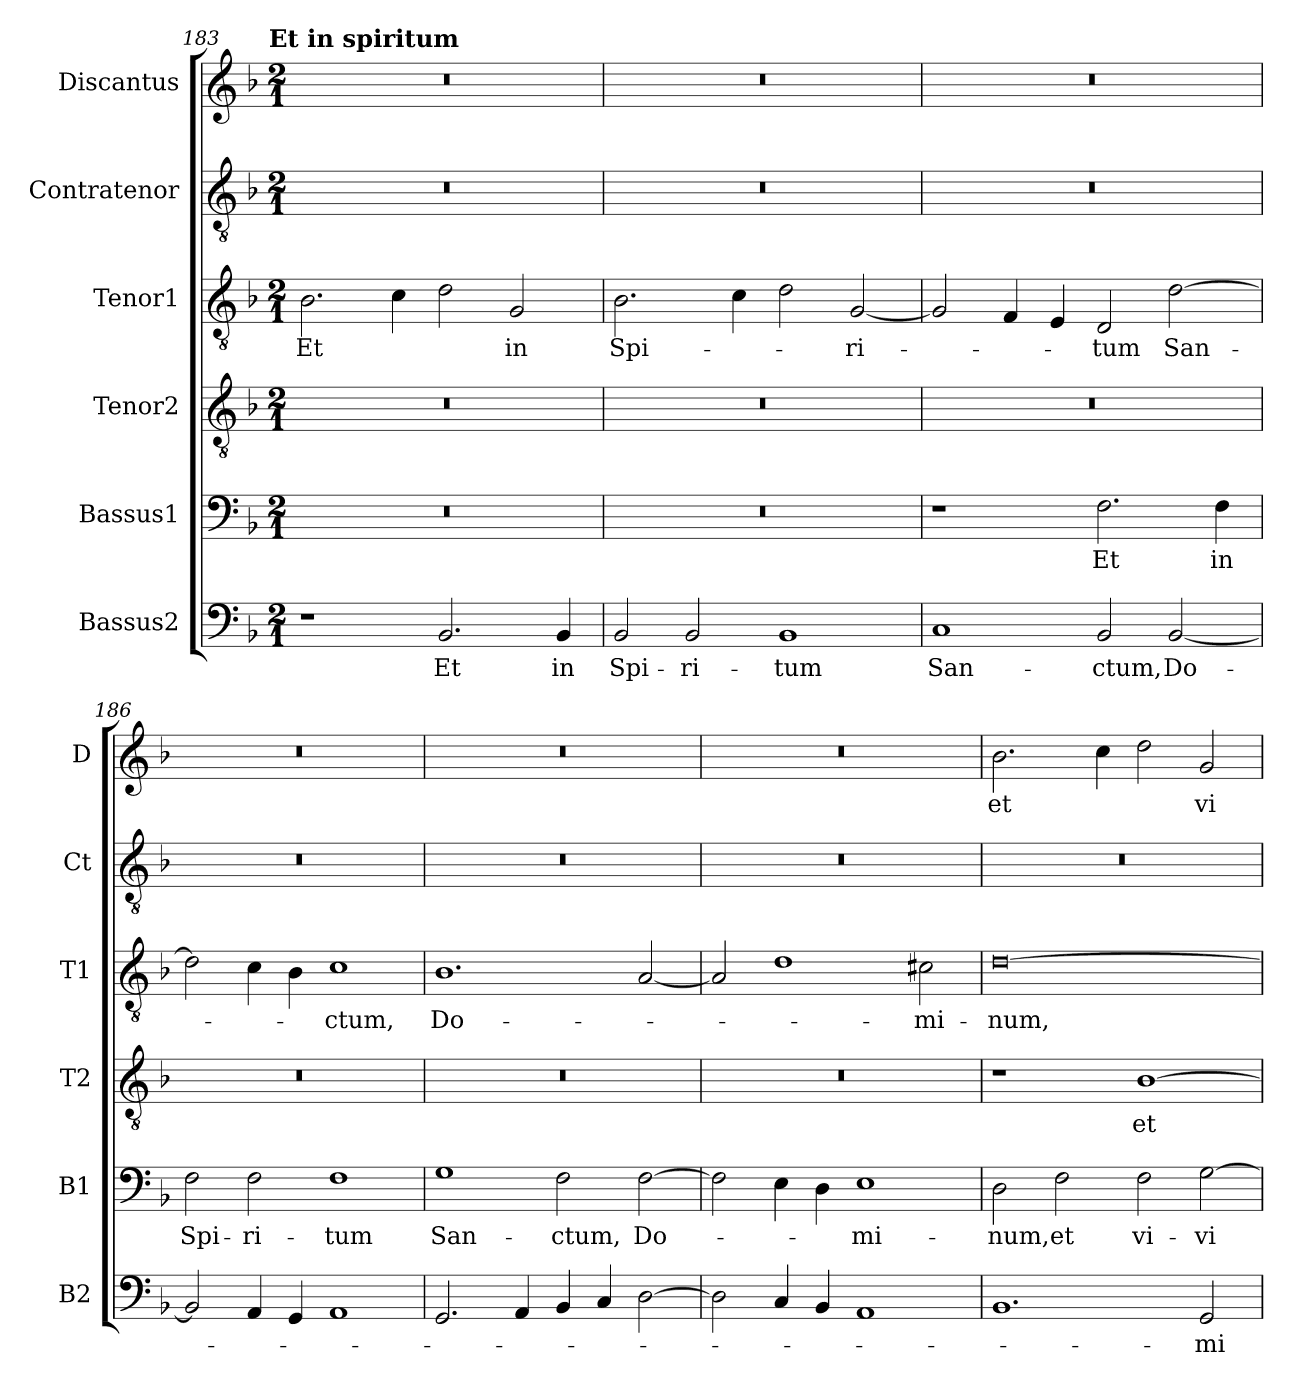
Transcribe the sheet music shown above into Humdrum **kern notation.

**kern	**text	**kern	**text	**kern	**text	**kern	**text	**kern	**kern	**text
*part6	*part6	*part5	*part5	*part4	*part4	*part3	*part3	*part2	*part1	*part1
*staff6	*staff6	*staff5	*staff5	*staff4	*staff4	*staff3	*staff3	*staff2	*staff1	*staff1
*I"Bassus2	*	*I"Bassus1	*	*I"Tenor2	*	*I"Tenor1	*	*I"Contratenor	*I"Discantus	*
*I'B2	*	*I'B1	*	*I'T2	*	*I'T1	*	*I'Ct	*I'D	*
!!LO:LB:g=z
*clefF4	*	*clefF4	*	*clefGv2	*	*clefGv2	*	*clefGv2	*clefG2	*
*k[b-]	*	*k[b-]	*	*k[b-]	*	*k[b-]	*	*k[b-]	*k[b-]	*
!!LO:TX:omd:t=Et in spiritum
*M2/1	*	*M2/1	*	*M2/1	*	*M2/1	*	*M2/1	*M2/1	*
=183	=183	=183	=183	=183	=183	=183	=183	=183	=183	=183
1r	.	0r	.	0r	.	2.B-\	Et	0r	0r	.
.	.	.	.	.	.	4c\	.	.	.	.
2.BB-/	Et	.	.	.	.	2d\	.	.	.	.
.	.	.	.	.	.	2G/	in	.	.	.
4BB-/	in	.	.	.	.	.	.	.	.	.
=184	=184	=184	=184	=184	=184	=184	=184	=184	=184	=184
2BB-/	Spi-	0r	.	0r	.	2.B-\	Spi-	0r	0r	.
2BB-/	-ri-	.	.	.	.	.	.	.	.	.
.	.	.	.	.	.	4c\	.	.	.	.
1BB-	-tum	.	.	.	.	2d\	.	.	.	.
.	.	.	.	.	.	[2G/	-ri-	.	.	.
=185	=185	=185	=185	=185	=185	=185	=185	=185	=185	=185
1C	San-	1r	.	0r	.	2G/]	.	0r	0r	.
.	.	.	.	.	.	4F/	.	.	.	.
.	.	.	.	.	.	4E/	.	.	.	.
2BB-/	-ctum,	2.F\	Et	.	.	2D/	-tum	.	.	.
[2BB-/	Do-	.	.	.	.	[2d\	San-	.	.	.
.	.	4F\	in	.	.	.	.	.	.	.
=186	=186	=186	=186	=186	=186	=186	=186	=186	=186	=186
2BB-/]	.	2F\	Spi-	0r	.	2d\]	.	0r	0r	.
4AA/	.	2F\	-ri-	.	.	4c\	.	.	.	.
4GG/	.	.	.	.	.	4B-\	.	.	.	.
1AA	.	1F	-tum	.	.	1c	-ctum,	.	.	.
=187	=187	=187	=187	=187	=187	=187	=187	=187	=187	=187
2.GG/	.	1G	San-	0r	.	1.B-	Do-	0r	0r	.
4AA/	.	.	.	.	.	.	.	.	.	.
4BB-/	.	2F\	-ctum,	.	.	.	.	.	.	.
4C/	.	.	.	.	.	.	.	.	.	.
[2D\	.	[2F\	Do-	.	.	[2A/	.	.	.	.
=188	=188	=188	=188	=188	=188	=188	=188	=188	=188	=188
2D\]	.	2F\]	.	0r	.	2A/]	.	0r	0r	.
4C/	.	4E\	.	.	.	1d	.	.	.	.
4BB-/	.	4D\	.	.	.	.	.	.	.	.
1AA	.	1E	-mi-	.	.	.	.	.	.	.
.	.	.	.	.	.	2c#X\	-mi-	.	.	.
=189	=189	=189	=189	=189	=189	=189	=189	=189	=189	=189
1.BB-	.	2D\	-num,	1r	.	[0d	-num,	0r	2.b-\	et
.	.	2F\	et	.	.	.	.	.	.	.
.	.	.	.	.	.	.	.	.	4cc\	.
.	.	2F\	vi-	[1B-	et	.	.	.	2dd\	.
2GG/	-mi-	[2G\	-vi-	.	.	.	.	.	2g/	vi-
=	=	=	=	=	=	=	=	=	=	=
*-	*-	*-	*-	*-	*-	*-	*-	*-	*-	*-
